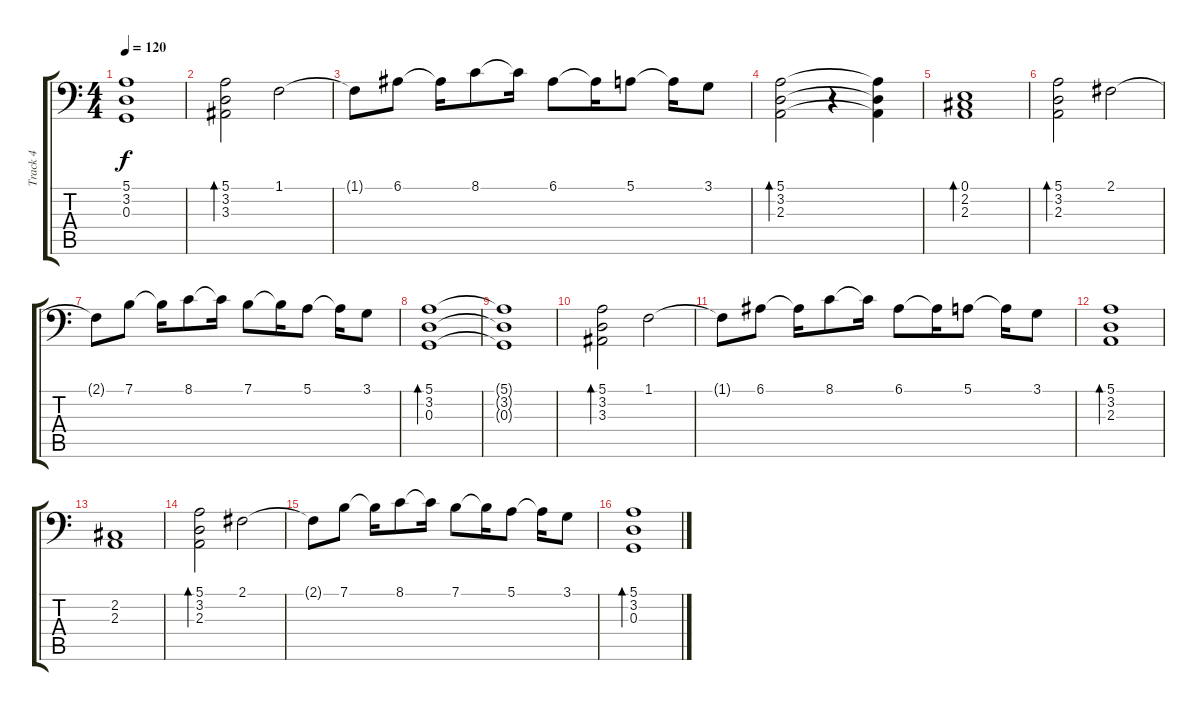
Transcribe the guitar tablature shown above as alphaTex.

\track ("Track 4" "Track 4") {instrument brightacousticpiano}
\staff {score tabs}
\tuning (E3 B2 G2 D2 A1 E1) {hide}
\ts (4 4)
\tempo 120
\clef f4
\ks c
(5.1{t} 3.2{t} 0.3{t}).1{dy f} |
(5.1 3.2 3.3).2{bd 480} 1.1.2 |
1.1{t}.8 6.1.8 6.1{t}.16 8.1.8 8.1{t}.16 6.1.8 6.1{t}.16 5.1.8 5.1{t}.16 3.1.8 |
(5.1 3.2 2.3).2{bd 480} r.4 (5.1{t} 3.2{t} 2.3{t}).4 |
(0.1 2.2 2.3).1{bd 480} |
(5.1 3.2 2.3).2{bd 480} 2.1.2 |
2.1{t}.8 7.1.8 7.1{t}.16 8.1.8 8.1{t}.16 7.1.8 7.1{t}.16 5.1.8 5.1{t}.16 3.1.8 |
(5.1 3.2 0.3).1{bd 480} |
(5.1{t} 3.2{t} 0.3{t}).1 |
(5.1 3.2 3.3).2{bd 480} 1.1.2 |
1.1{t}.8 6.1.8 6.1{t}.16 8.1.8 8.1{t}.16 6.1.8 6.1{t}.16 5.1.8 5.1{t}.16 3.1.8 |
(5.1 3.2 2.3).1{bd 480} |
(2.2 2.3).1 |
(5.1 3.2 2.3).2{bd 480} 2.1.2 |
2.1{t}.8 7.1.8 7.1{t}.16 8.1.8 8.1{t}.16 7.1.8 7.1{t}.16 5.1.8 5.1{t}.16 3.1.8 |
(5.1 3.2 0.3).1{bd 480}
